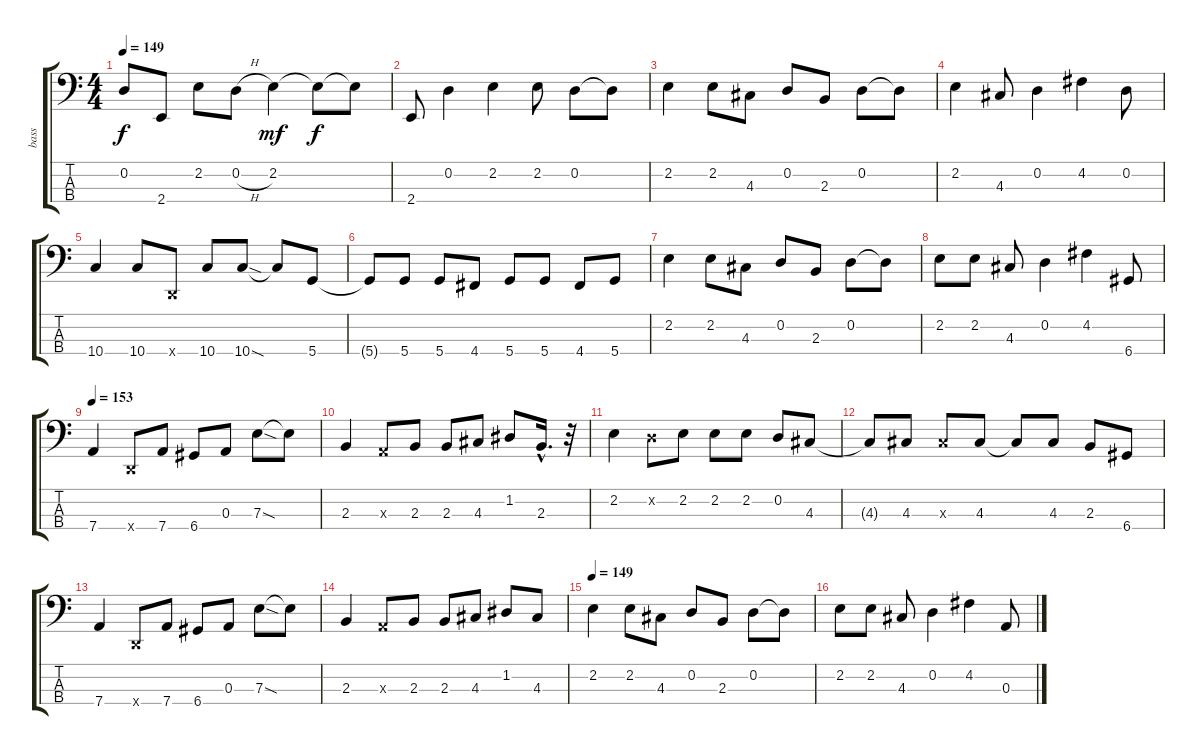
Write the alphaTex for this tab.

\track ("bass" "bass") {instrument electricbasspick}
\staff {score tabs}
\tuning (G3 D2 A1 D1) {hide}
\ts (4 4)
\tempo 149
\clef f4
\ks c
0.2{t}.8{dy f} 2.4.8 2.2.8 0.2{h}.8 2.2.4{dy mf} 2.2{t}.8{dy f} 2.2{t}.8 |
2.4.8 0.2.4 2.2.4 2.2.8 0.2.8 0.2{t}.8 |
2.2.4 2.2.8 4.3.8 0.2.8 2.3.8 0.2.8 0.2{t}.8 |
2.2.4 4.3.8 0.2.4 4.2.4 0.2.8 |
10.4.4 10.4.8 0.4{x}.8 10.4.8 10.4{sod}.8 10.4{t}.8 5.4.8 |
5.4{t}.8 5.4.8 5.4.8 4.4.8 5.4.8 5.4.8 4.4.8 5.4.8 |
2.2.4 2.2.8 4.3.8 0.2.8 2.3.8 0.2.8 0.2{t}.8 |
2.2.8 2.2.8 4.3.8 0.2.4 4.2.4 6.4.8 |
\tempo 153
7.4.4 0.4{x}.8 7.4.8 6.4.8 0.3.8 7.3{sod}.8 7.3{t}.8 |
2.3.4 0.3{x}.8 2.3.8 2.3.8 4.3.8 1.2.8 2.3{hac}.16{d} r.32 |
2.2.4 0.2{x}.8 2.2.8 2.2.8 2.2.8 0.2.8 4.3.8 |
4.3{t}.8 4.3.8 4.3{x}.8 4.3.8 4.3{t}.8 4.3.8 2.3.8 6.4.8 |
7.4.4 0.4{x}.8 7.4.8 6.4.8 0.3.8 7.3{sod}.8 7.3{t}.8 |
2.3.4 0.3{x}.8 2.3.8 2.3.8 4.3.8 1.2.8 4.3.8 |
\tempo 149
2.2.4 2.2.8 4.3.8 0.2.8 2.3.8 0.2.8 0.2{t}.8 |
2.2.8 2.2.8 4.3.8 0.2.4 4.2.4 0.3.8
